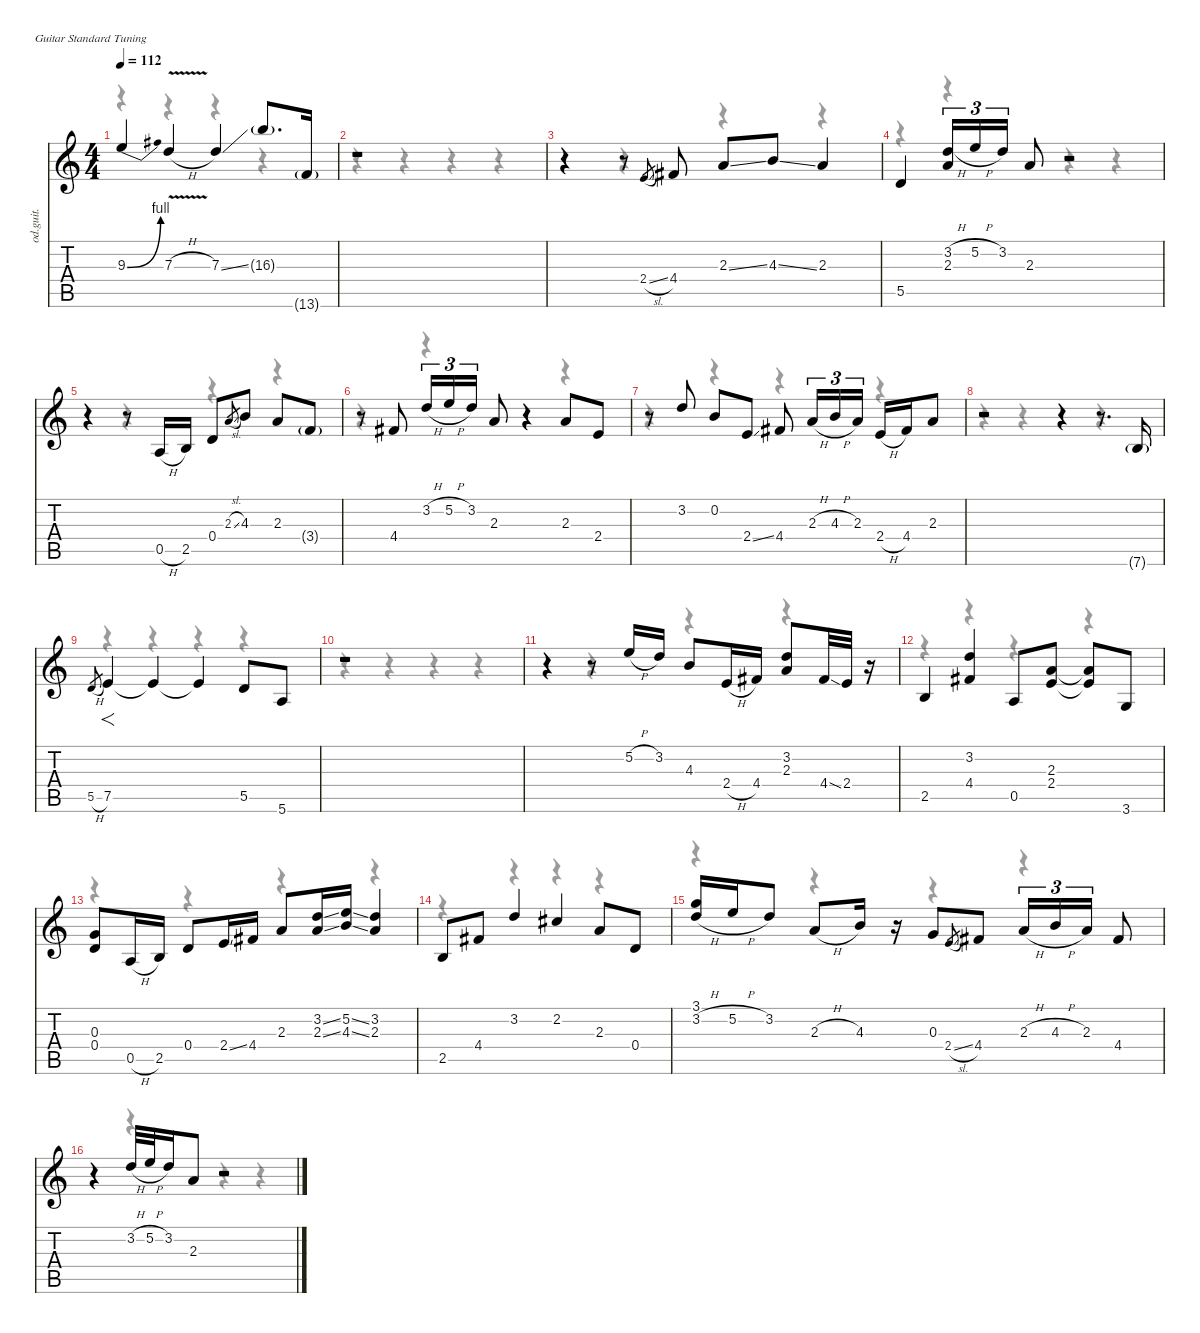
\defaultSystemsLayout 4
\hideDynamics
\bracketExtendMode nobrackets
\otherSystemsTrackNameOrientation horizontal
\track ("Electric - Jimi Hendrix" "od.guit.") {instrument overdrivenguitar}
\staff {score tabs}
\tuning (E4 B3 G3 D3 A2 E2)
\voice
\ts (4 4)
\tempo 112
\clef g2
\ks c
9.3{be (bend 0 0 30 4)}.4{dy f beam Up} 7.3{v h}.4{beam Up} 7.3{ss}.4{dy mf beam Up} 16.3{g}.8{d dy f beam Up} 13.6{g}.16{dy pp beam Up} |
r.1{beam Up} |
r.4{beam Up} r.8{beam Up} 2.4{sl}.8{gr dy mp beam Up} 4.4{acc #}.8{dy f beam Up} 2.3{ss}.8{beam Up} 4.3{ss}.8{beam Up} 2.3.4{beam Up} |
5.5.4{beam Up} (3.2{h} 2.3).16{tu (3 2) beam Up} 5.2{h}.16{tu (3 2) beam Up} 3.2.16{tu (3 2) beam Up} 2.3.8{beam Up} r.2{beam Up} |
r.4{beam Up} r.8{beam Up} 0.5{h}.16{beam Up} 2.5.16{beam Up} 0.4.8{beam Up} 2.3{sl}.8{gr dy mp beam Up} 4.3.8{dy f beam Up} 2.3.8{beam Up} 3.4{g}.8{dy mf beam Up} |
r.8{beam Up} 4.4{acc #}.8{dy f beam Up} 3.2{h}.16{tu (3 2) beam Up} 5.2{h}.16{tu (3 2) beam Up} 3.2.16{tu (3 2) beam Up} 2.3.8{beam Up} r.4{beam Up} 2.3.8{beam Up} 2.4.8{beam Up} |
r.8{beam Up} 3.2.8{beam Up} 0.2.8{beam Up} 2.4{ss}.8{beam Up} 4.4{acc #}.8{beam Up} 2.3{h}.16{tu (3 2) beam Up} 4.3{h}.16{tu (3 2) beam Up} 2.3.16{tu (3 2) beam Up} 2.4{h}.16{beam Up} 4.4{acc #}.16{beam Up} 2.3.8{beam Up} |
r.2{beam Up} r.4{beam Up} r.8{d beam Up} 7.6{g}.16{dy mf beam Up} |
5.5{h}.8{gr dy mp beam Up} 7.5.4{f dy f beam Up} 7.5{t}.4{beam Up} 7.5{t}.4{beam Up} 5.5.8{beam Up} 5.6.8{beam Up} |
r.1{beam Up} |
r.4{beam Up} r.8{beam Up} 5.2{h}.16{beam Up} 3.2.16{beam Up} 4.3.8{beam Up} 2.4{h}.16{beam Up} 4.4{acc #}.16{beam Up} (3.2 2.3).8{beam Up} 4.4{ss acc #}.32{beam Up} 2.4.32{dy p beam Up} r.16{beam Up} |
2.5.4{dy f beam Up} (3.2 4.4{acc #}).4{beam Up} 0.5.8{beam Up} (2.3 2.4).8{beam Up} (2.3{t} 2.4{t}).8{beam Up} 3.6.8{beam Up} |
(0.3 0.4).8{beam Up} 0.5{h}.16{beam Up} 2.5.16{beam Up} 0.4.8{beam Up} 2.4{ss}.16{beam Up} 4.4{acc #}.16{beam Up} 2.3.8{beam Up} (3.2{ss} 2.3{ss}).16{beam Up} (5.2{ss} 4.3{ss}).16{beam Up} (3.2 2.3).4{beam Up} |
2.5.8{beam Up} 4.4{acc #}.8{beam Up} 3.2.4{beam Up} 2.2{acc #}.4{beam Up} 2.3.8{beam Up} 0.4.8{beam Up} |
(3.1 3.2{h}).16{beam Up} 5.2{h}.16{beam Up} 3.2.8{beam Up} 2.3{h}.8{beam Up} 4.3.16{beam Up} r.16{beam Up} 0.3.8{beam Up} 2.4{sl}.8{gr dy mp beam Up} 4.4{acc #}.8{dy f beam Up} 2.3{h}.16{tu (3 2) beam Up} 4.3{h}.16{tu (3 2) beam Up} 2.3.16{tu (3 2) beam Up} 4.4{acc #}.8{beam Up} |
r.4{beam Up} 3.2{h}.32{beam Up} 5.2{h}.32{beam Up} 3.2.16{beam Up} 2.3.8{beam Up} r.2{beam Up}
\voice
\clef g2
\ottava regular
\simile none
\ks c
r.4{dy mf beam Down} r.4{beam Down} r.4{beam Down} r.4{beam Down} |
r.4{beam Down} r.4{beam Down} r.4{beam Down} r.4{beam Down} |
r.4{beam Down} r.4{beam Down} r.4{beam Down} r.4{beam Down} |
r.4{beam Down} r.4{beam Down} r.4{beam Down} r.4{beam Down} |
r.4{beam Down} r.4{beam Down} r.4{beam Down} r.4{beam Down} |
r.4{beam Down} r.4{beam Down} r.4{beam Down} r.4{beam Down} |
r.4{beam Down} r.4{beam Down} r.4{beam Down} r.4{beam Down} |
r.4{beam Down} r.4{beam Down} r.4{beam Down} r.4{beam Down} |
r.4{beam Down} r.4{beam Down} r.4{beam Down} r.4{beam Down} |
r.4{beam Down} r.4{beam Down} r.4{beam Down} r.4{beam Down} |
r.4{beam Down} r.4{beam Down} r.4{beam Down} r.4{beam Down} |
r.4{beam Down} r.4{beam Down} r.4{beam Down} r.4{beam Down} |
r.4{beam Down} r.4{beam Down} r.4{beam Down} r.4{beam Down} |
r.4{beam Down} r.4{beam Down} r.4{beam Down} r.4{beam Down} |
r.4{beam Down} r.4{beam Down} r.4{beam Down} r.4{beam Down} |
r.4{beam Down} r.4{beam Down} r.4{beam Down} r.4{beam Down}
